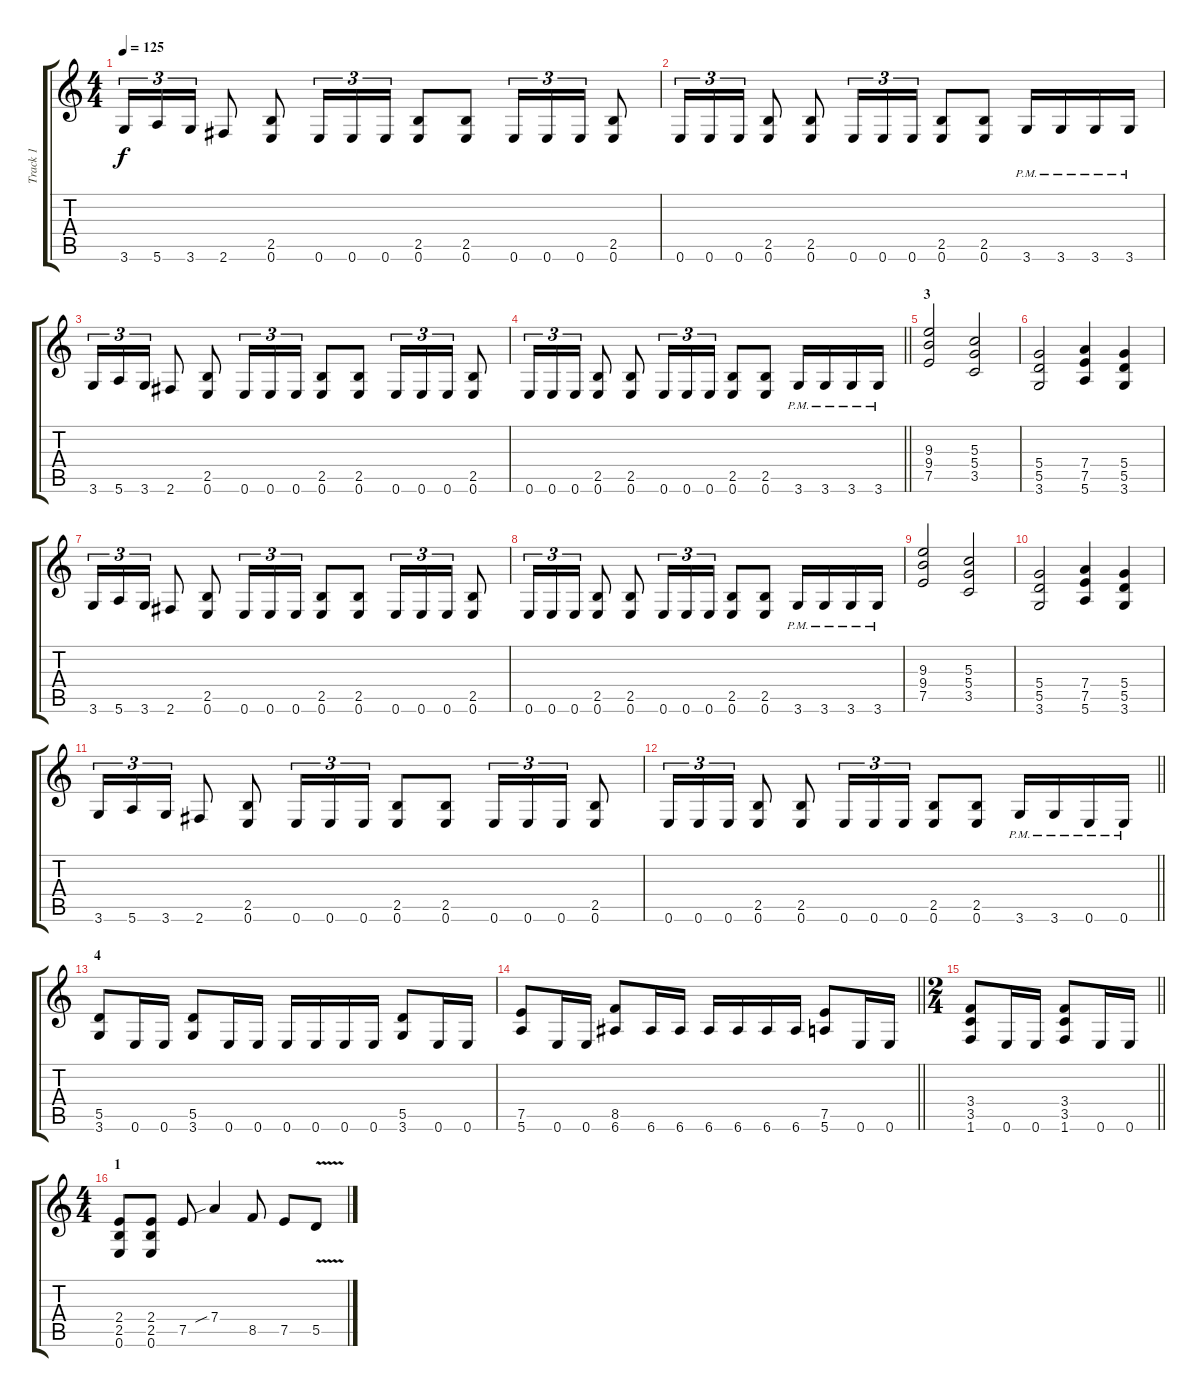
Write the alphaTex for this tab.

\track ("Track 1" "Track 1") {instrument distortionguitar}
\staff {score tabs}
\tuning (E4 B3 G3 D3 A2 E2) {hide}
\ts (4 4)
\tempo 125
\clef g2
\ks c
3.6.16{tu (3 2) dy f} 5.6.16{tu (3 2)} 3.6.16{tu (3 2)} 2.6.8 (2.5 0.6).8 0.6.16{tu (3 2)} 0.6.16{tu (3 2)} 0.6.16{tu (3 2)} (2.5 0.6).8 (2.5 0.6).8 0.6.16{tu (3 2)} 0.6.16{tu (3 2)} 0.6.16{tu (3 2)} (2.5 0.6).8 |
0.6.16{tu (3 2)} 0.6.16{tu (3 2)} 0.6.16{tu (3 2)} (2.5 0.6).8 (2.5 0.6).8 0.6.16{tu (3 2)} 0.6.16{tu (3 2)} 0.6.16{tu (3 2)} (2.5 0.6).8 (2.5 0.6).8 3.6{pm}.16 3.6{pm}.16 3.6{pm}.16 3.6{pm}.16 |
3.6.16{tu (3 2)} 5.6.16{tu (3 2)} 3.6.16{tu (3 2)} 2.6.8 (2.5 0.6).8 0.6.16{tu (3 2)} 0.6.16{tu (3 2)} 0.6.16{tu (3 2)} (2.5 0.6).8 (2.5 0.6).8 0.6.16{tu (3 2)} 0.6.16{tu (3 2)} 0.6.16{tu (3 2)} (2.5 0.6).8 |
\barLineRight lightlight
0.6.16{tu (3 2)} 0.6.16{tu (3 2)} 0.6.16{tu (3 2)} (2.5 0.6).8 (2.5 0.6).8 0.6.16{tu (3 2)} 0.6.16{tu (3 2)} 0.6.16{tu (3 2)} (2.5 0.6).8 (2.5 0.6).8 3.6{pm}.16 3.6{pm}.16 3.6{pm}.16 3.6{pm}.16 |
\section ("" "3")
(9.3 9.4 7.5).2 (5.3 5.4 3.5).2 |
(5.4 5.5 3.6).2 (7.4 7.5 5.6).4 (5.4 5.5 3.6).4 |
3.6.16{tu (3 2)} 5.6.16{tu (3 2)} 3.6.16{tu (3 2)} 2.6.8 (2.5 0.6).8 0.6.16{tu (3 2)} 0.6.16{tu (3 2)} 0.6.16{tu (3 2)} (2.5 0.6).8 (2.5 0.6).8 0.6.16{tu (3 2)} 0.6.16{tu (3 2)} 0.6.16{tu (3 2)} (2.5 0.6).8 |
0.6.16{tu (3 2)} 0.6.16{tu (3 2)} 0.6.16{tu (3 2)} (2.5 0.6).8 (2.5 0.6).8 0.6.16{tu (3 2)} 0.6.16{tu (3 2)} 0.6.16{tu (3 2)} (2.5 0.6).8 (2.5 0.6).8 3.6{pm}.16 3.6{pm}.16 3.6{pm}.16 3.6{pm}.16 |
(9.3 9.4 7.5).2 (5.3 5.4 3.5).2 |
(5.4 5.5 3.6).2 (7.4 7.5 5.6).4 (5.4 5.5 3.6).4 |
3.6.16{tu (3 2)} 5.6.16{tu (3 2)} 3.6.16{tu (3 2)} 2.6.8 (2.5 0.6).8 0.6.16{tu (3 2)} 0.6.16{tu (3 2)} 0.6.16{tu (3 2)} (2.5 0.6).8 (2.5 0.6).8 0.6.16{tu (3 2)} 0.6.16{tu (3 2)} 0.6.16{tu (3 2)} (2.5 0.6).8 |
\barLineRight lightlight
0.6.16{tu (3 2)} 0.6.16{tu (3 2)} 0.6.16{tu (3 2)} (2.5 0.6).8 (2.5 0.6).8 0.6.16{tu (3 2)} 0.6.16{tu (3 2)} 0.6.16{tu (3 2)} (2.5 0.6).8 (2.5 0.6).8 3.6{pm}.16 3.6{pm}.16 0.6{pm}.16 0.6{pm}.16 |
\section ("" "4")
(5.5 3.6).8 0.6.16 0.6.16 (5.5 3.6).8 0.6.16 0.6.16 0.6.16 0.6.16 0.6.16 0.6.16 (5.5 3.6).8 0.6.16 0.6.16 |
\barLineRight lightlight
(7.5 5.6).8 0.6.16 0.6.16 (8.5 6.6).8 6.6.16 6.6.16 6.6.16 6.6.16 6.6.16 6.6.16 (7.5 5.6).8 0.6.16 0.6.16 |
\ts (2 4)
\barLineRight lightlight
(3.4 3.5 1.6).8 0.6.16 0.6.16 (3.4 3.5 1.6).8 0.6.16 0.6.16 |
\ts (4 4)
\section ("" "1")
(2.4 2.5 0.6).8 (2.4 2.5 0.6).8 7.5.8 7.4{sib}.4 8.5.8 7.5.8 5.5{v}.8
